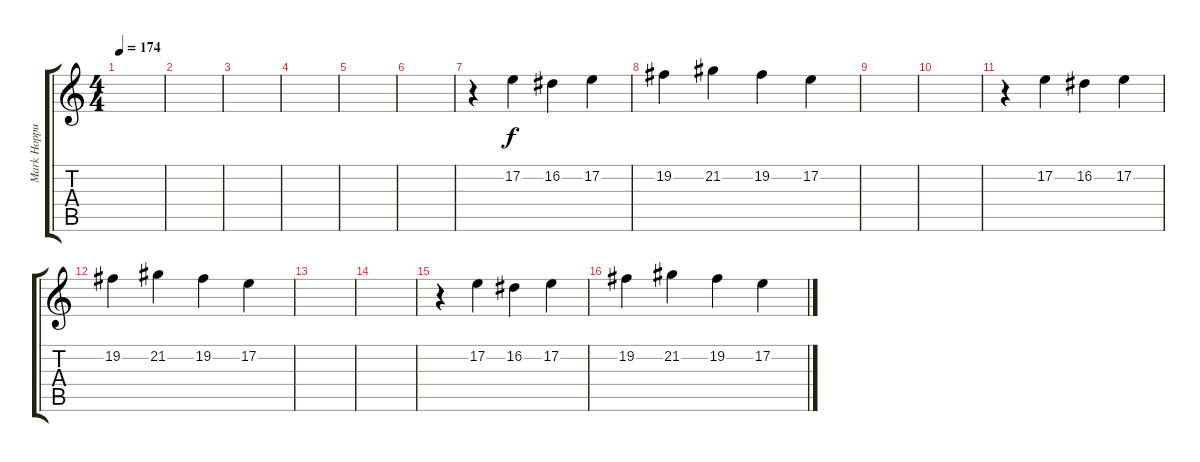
\track ("Mark Hoppus - Backing Vocals" "Mark Hoppu") {instrument altosax}
\staff {score tabs}
\tuning (E4 B3 G3 D3 A2 E2) {hide}
\ts (4 4)
\tempo 174
\clef g2
\ks c
|
|
|
|
|
|
r.4 17.2.4 16.2.4 17.2.4 |
19.2.4 21.2.4 19.2.4 17.2.4 |
|
|
r.4 17.2.4 16.2.4 17.2.4 |
19.2.4 21.2.4 19.2.4 17.2.4 |
|
|
r.4 17.2.4 16.2.4 17.2.4 |
19.2.4 21.2.4 19.2.4 17.2.4
